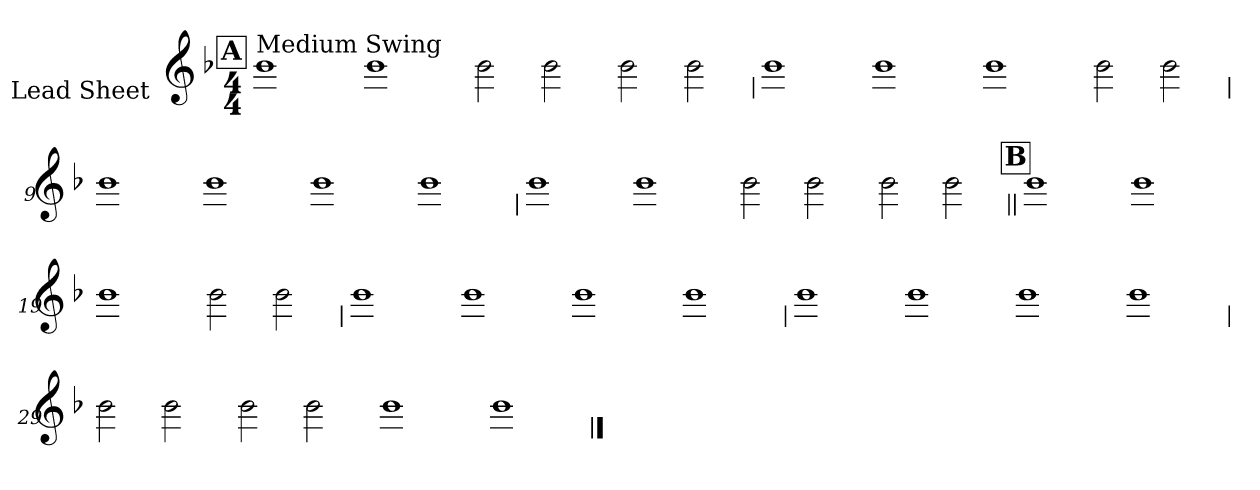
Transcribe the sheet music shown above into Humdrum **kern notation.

**kern
*part1
*staff1
*I"Lead Sheet
*stria0
*clefG2
*k[b-]
*F:
*M4/4
!!LO:REH:place=s1:a:t=A
=1||
!LO:TX:a:t=Medium Swing
1b-
=2-
1b-
=3-
2b-
2b-
=4-
2b-
2b-
!!LO:LB:g=z
=5
1b-
=6-
1b-
=7-
1b-
=8-
2b-
2b-
!!LO:LB:g=z
=9
1b-
=10-
1b-
=11-
1b-
=12-
1b-
!!LO:LB:g=z
=13
1b-
=14-
1b-
=15-
2b-
2b-
=16-
2b-
2b-
!!LO:LB:g=z
!!LO:REH:place=s1:a:t=B
=17||
1b-
=18-
1b-
=19-
1b-
=20-
2b-
2b-
!!LO:LB:g=z
=21
1b-
=22-
1b-
=23-
1b-
=24-
1b-
!!LO:LB:g=z
=25
1b-
=26-
1b-
=27-
1b-
=28-
1b-
!!LO:LB:g=z
=29
2b-
2b-
=30-
2b-
2b-
=31-
1b-
=32-
1b-
==
*-
